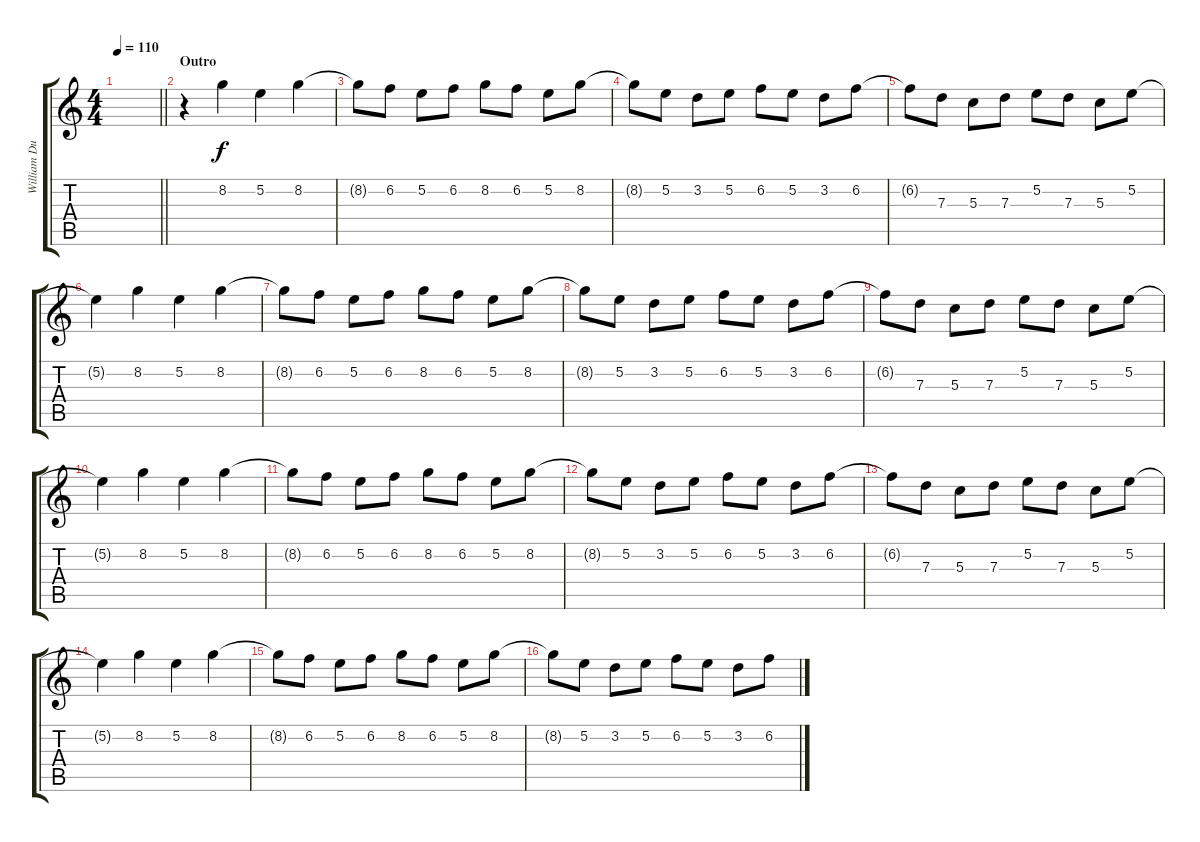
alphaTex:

\track ("William Duffy - Gtr. 1" "William Du") {instrument electricguitarclean}
\staff {score tabs}
\tuning (E4 B3 G3 D3 A2 E2) {hide}
\ts (4 4)
\tempo 110
\clef g2
\barLineRight lightlight
\ks c
|
\section ("" "Outro")
r.4{volume 16} 8.2.4{dy f} 5.2.4 8.2.4 |
8.2{t}.8 6.2.8 5.2.8 6.2.8 8.2.8 6.2.8 5.2.8 8.2.8 |
8.2{t}.8 5.2.8 3.2.8 5.2.8 6.2.8 5.2.8 3.2.8 6.2.8 |
6.2{t}.8 7.3.8 5.3.8 7.3.8 5.2.8 7.3.8 5.3.8 5.2.8 |
5.2{t}.4 8.2.4 5.2.4 8.2.4 |
8.2{t}.8 6.2.8 5.2.8 6.2.8 8.2.8 6.2.8 5.2.8 8.2.8 |
8.2{t}.8 5.2.8 3.2.8 5.2.8 6.2.8 5.2.8 3.2.8 6.2.8 |
6.2{t}.8 7.3.8 5.3.8 7.3.8 5.2.8 7.3.8 5.3.8 5.2.8 |
5.2{t}.4 8.2.4 5.2.4 8.2.4 |
8.2{t}.8 6.2.8 5.2.8 6.2.8 8.2.8 6.2.8 5.2.8 8.2.8 |
8.2{t}.8 5.2.8 3.2.8 5.2.8 6.2.8 5.2.8 3.2.8 6.2.8 |
6.2{t}.8 7.3.8 5.3.8 7.3.8 5.2.8 7.3.8 5.3.8 5.2.8 |
5.2{t}.4 8.2.4 5.2.4 8.2.4 |
8.2{t}.8 6.2.8 5.2.8 6.2.8 8.2.8 6.2.8 5.2.8 8.2.8 |
8.2{t}.8 5.2.8 3.2.8 5.2.8 6.2.8 5.2.8 3.2.8 6.2.8
